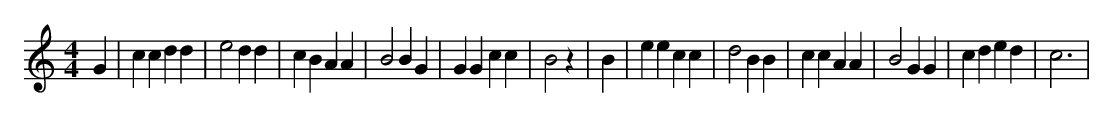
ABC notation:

X:1
M:4/4
L:1/8
K:C
G2 | c2 c2 d2 d2 | e4 d2 d2 | c2 B2 A2 A2 | B4 B2 G2 | G2 G2 c2 c2 | B4 z2 | B2 | e2 e2 c2 c2 | d4 B2 B2 | c2 c2 A2 A2 | B4 G2 G2 | c2 d2 e2 d2 | c6 |
